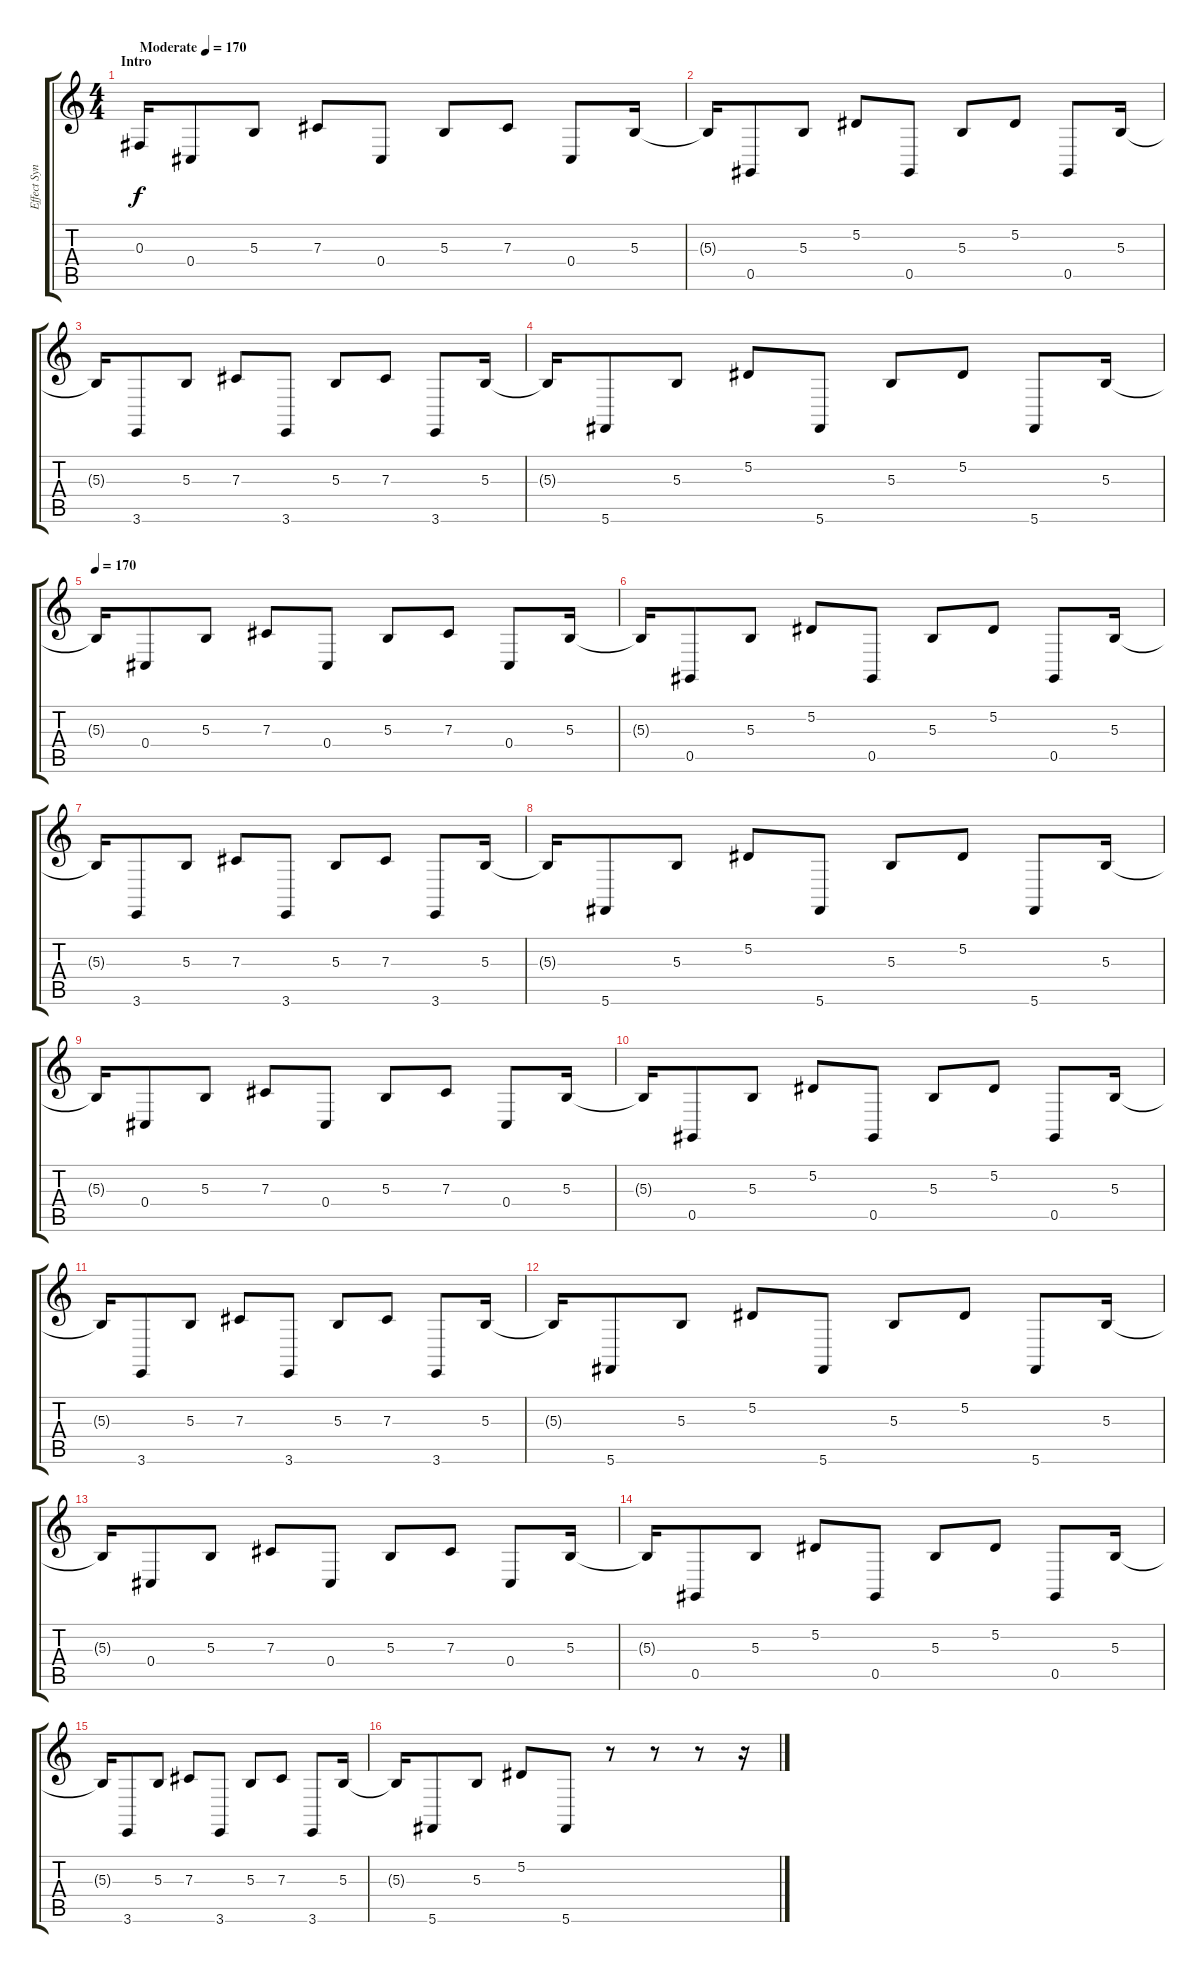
\track ("Effect Synth" "Effect Syn") {instrument lead1square}
\staff {score tabs}
\tuning (Eb4 Bb3 Gb3 Db3 Ab2 Db2) {hide}
\ts (4 4)
\section ("" "Intro")
\tempo (170 "Moderate")
\clef g2
\ks c
0.3.16{dy f instrument lead1square} 0.4.8 5.3.8 7.3.8 0.4.8 5.3.8 7.3.8 0.4.8 5.3.16 |
5.3{t}.16 0.5.8 5.3.8 5.2.8 0.5.8 5.3.8 5.2.8 0.5.8 5.3.16 |
5.3{t}.16 3.6.8 5.3.8 7.3.8 3.6.8 5.3.8 7.3.8 3.6.8 5.3.16 |
5.3{t}.16 5.6.8 5.3.8 5.2.8 5.6.8 5.3.8 5.2.8 5.6.8 5.3.16 |
\tempo 170
5.3{t}.16 0.4.8 5.3.8 7.3.8 0.4.8 5.3.8 7.3.8 0.4.8 5.3.16 |
5.3{t}.16 0.5.8 5.3.8 5.2.8 0.5.8 5.3.8 5.2.8 0.5.8 5.3.16 |
5.3{t}.16 3.6.8 5.3.8 7.3.8 3.6.8 5.3.8 7.3.8 3.6.8 5.3.16 |
5.3{t}.16 5.6.8 5.3.8 5.2.8 5.6.8 5.3.8 5.2.8 5.6.8 5.3.16 |
5.3{t}.16 0.4.8 5.3.8 7.3.8 0.4.8 5.3.8 7.3.8 0.4.8 5.3.16 |
5.3{t}.16 0.5.8 5.3.8 5.2.8 0.5.8 5.3.8 5.2.8 0.5.8 5.3.16 |
5.3{t}.16 3.6.8 5.3.8 7.3.8 3.6.8 5.3.8 7.3.8 3.6.8 5.3.16 |
5.3{t}.16 5.6.8 5.3.8 5.2.8 5.6.8 5.3.8 5.2.8 5.6.8 5.3.16 |
5.3{t}.16 0.4.8 5.3.8 7.3.8 0.4.8 5.3.8 7.3.8 0.4.8 5.3.16 |
5.3{t}.16 0.5.8 5.3.8 5.2.8 0.5.8 5.3.8 5.2.8 0.5.8 5.3.16 |
5.3{t}.16 3.6.8 5.3.8 7.3.8 3.6.8 5.3.8 7.3.8 3.6.8 5.3.16 |
5.3{t}.16 5.6.8 5.3.8 5.2.8 5.6.8 r.8 r.8 r.8 r.16
